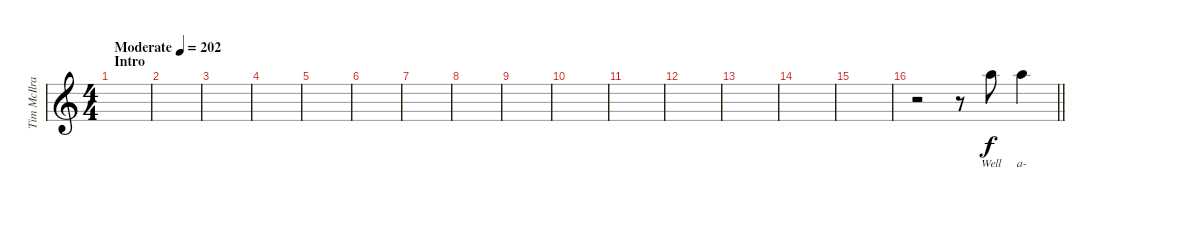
\track ("Tim McIlrath - Vocals" "Tim McIlra") {instrument distortionguitar}
\staff {score}
\tuning (E4 B3 G3 D3 A2 E2) {hide}
\ts (4 4)
\section ("" "Intro")
\tempo (202 "Moderate")
\clef g2
\ks c
|
|
|
|
|
|
|
|
|
|
|
|
|
|
|
\barLineRight lightlight
r.2 r.8 5.1.8{lyrics (0 "Well") lyrics (1 "") lyrics (2 "") lyrics (3 "") lyrics (4 "")} 5.1.4{lyrics (0 "a-") lyrics (1 "") lyrics (2 "") lyrics (3 "") lyrics (4 "")}
